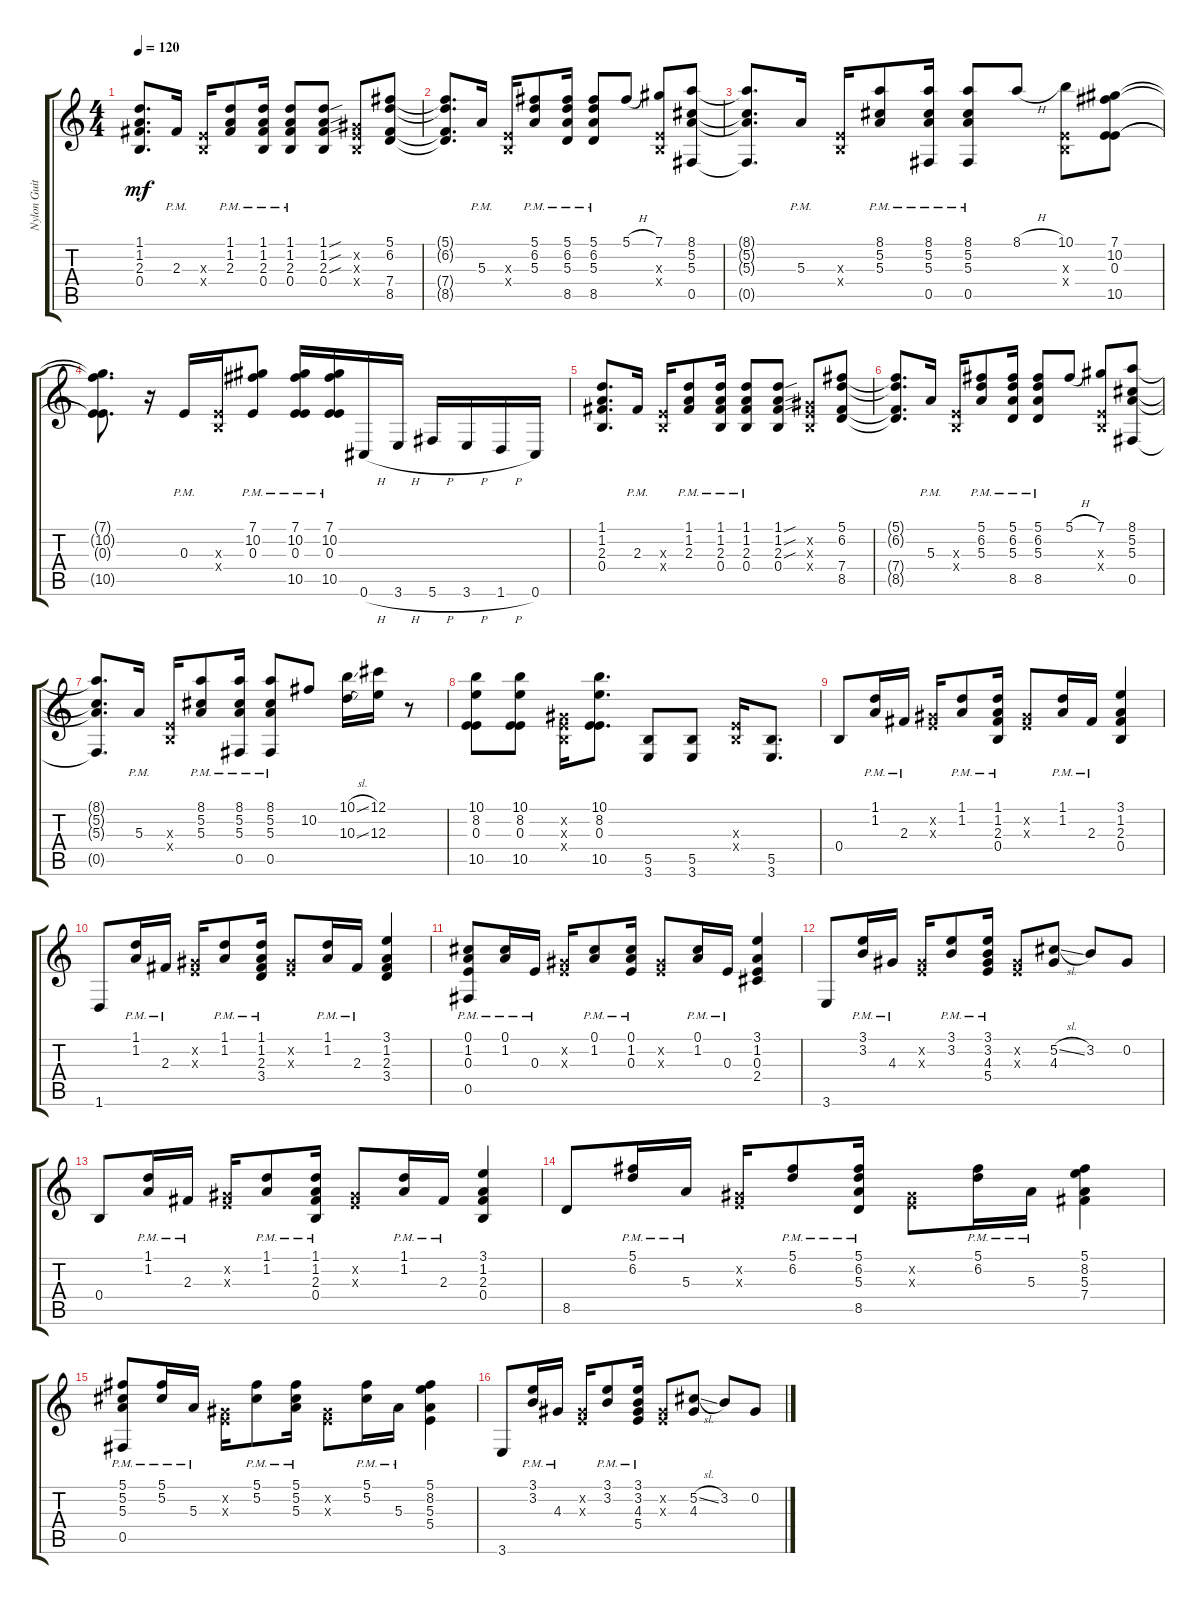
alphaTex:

\track ("Nylon Guitar" "Nylon Guit") {instrument acousticguitarnylon}
\staff {score tabs}
\tuning (Db4 Ab3 E3 B2 Gb2 Db2) {hide}
\ts (4 4)
\tempo 120
\clef g2
\ks c
(1.1 1.2 2.3 0.4).8{d dy mf} 2.3{pm}.16 (0.3{x} 0.4{x}).16 (1.1{pm} 1.2{pm} 2.3{pm}).8 (1.1{pm} 1.2{pm} 2.3{pm} 0.4{pm}).16 (1.1{pm} 1.2{pm} 2.3{pm} 0.4{pm}).8 (1.1{sou} 1.2{sou} 2.3{sou} 0.4).8 (0.2{x} 0.3{x} 0.4{x}).8 (5.1 6.2 7.4 8.5).8 |
(5.1{t} 6.2{t} 7.4{t} 8.5{t}).8{d} 5.3{pm}.16 (0.3{x} 0.4{x}).16 (5.1{pm} 6.2{pm} 5.3{pm}).8 (5.1{pm} 6.2{pm} 5.3{pm} 8.5{pm}).16 (5.1{pm} 6.2{pm} 5.3{pm} 8.5{pm}).8 5.1{h}.8 (7.1 0.3{x} 0.4{x}).8 (8.1 5.2 5.3 0.5).8 |
(8.1{t} 5.2{t} 5.3{t} 0.5{t}).8{d} 5.3{pm}.16 (0.3{x} 0.4{x}).16 (8.1{pm} 5.2{pm} 5.3{pm}).8 (8.1 5.2{pm} 5.3{pm} 0.5{pm}).16 (8.1{pm} 5.2{pm} 5.3{pm} 0.5{pm}).8 8.1{h}.8 (10.1 0.3{x} 0.4{x}).8 (7.1 10.2 0.3 10.5).8 |
(7.1{t} 10.2{t} 0.3{t} 10.5{t}).8{d} r.16 0.3{pm}.16 (0.3{x} 0.4{x}).16 (7.1{pm} 10.2{pm} 0.3{pm}).8 (7.1{pm} 10.2{pm} 0.3{pm} 10.5{pm}).16 (7.1{pm} 10.2{pm} 0.3{pm} 10.5{pm}).16 0.6{h}.16 3.6{h}.16 5.6{h}.16 3.6{h}.16 1.6{h}.16 0.6.16 |
(1.1 1.2 2.3 0.4).8{d} 2.3{pm}.16 (0.3{x} 0.4{x}).16 (1.1{pm} 1.2{pm} 2.3{pm}).8 (1.1{pm} 1.2{pm} 2.3{pm} 0.4{pm}).16 (1.1{pm} 1.2{pm} 2.3{pm} 0.4{pm}).8 (1.1{sou} 1.2{sou} 2.3{sou} 0.4).8 (0.2{x} 0.3{x} 0.4{x}).8 (5.1 6.2 7.4 8.5).8 |
(5.1{t} 6.2{t} 7.4{t} 8.5{t}).8{d} 5.3{pm}.16 (0.3{x} 0.4{x}).16 (5.1{pm} 6.2{pm} 5.3{pm}).8 (5.1{pm} 6.2{pm} 5.3{pm} 8.5{pm}).16 (5.1{pm} 6.2{pm} 5.3{pm} 8.5{pm}).8 5.1{h}.8 (7.1 0.3{x} 0.4{x}).8 (8.1 5.2 5.3 0.5).8 |
(8.1{t} 5.2{t} 5.3{t} 0.5{t}).8{d} 5.3{pm}.16 (0.3{x} 0.4{x}).16 (8.1{pm} 5.2{pm} 5.3{pm}).8 (8.1 5.2{pm} 5.3{pm} 0.5{pm}).16 (8.1{pm} 5.2{pm} 5.3{pm} 0.5{pm}).8 10.2.8 (10.1{sl} 10.3{sl}).16 (12.1 12.3).16 r.8 |
(10.1 8.2 0.3 10.5).8 (10.1 8.2 0.3 10.5).8 (0.2{x} 0.3{x} 0.4{x}).16 (10.1 8.2 0.3 10.5).8{d} (5.5 3.6).8 (5.5 3.6).8 (0.3{x} 0.4{x}).16 (5.5 3.6).8{d} |
0.4.8 (1.1{pm} 1.2{pm}).16 2.3{pm}.16 (0.2{x} 0.3{x}).16 (1.1{pm} 1.2{pm}).8 (1.1{pm} 1.2{pm} 2.3{pm} 0.4{pm}).16 (0.2{x} 0.3{x}).8 (1.1{pm} 1.2{pm}).16 2.3{pm}.16 (3.1 1.2 2.3 0.4).4 |
1.6.8 (1.1{pm} 1.2{pm}).16 2.3{pm}.16 (0.2{x} 0.3{x}).16 (1.1{pm} 1.2{pm}).8 (1.1{pm} 1.2{pm} 2.3{pm} 3.4{pm}).16 (0.2{x} 0.3{x}).8 (1.1{pm} 1.2{pm}).16 2.3{pm}.16 (3.1 1.2 2.3 3.4).4 |
(0.1{pm} 1.2 0.3 0.5).8 (0.1{pm} 1.2{pm}).16 0.3{pm}.16 (0.2{x} 0.3{x}).16 (0.1{pm} 1.2{pm}).8 (0.1{pm} 1.2{pm} 0.3{pm}).16 (0.2{x} 0.3{x}).8 (0.1{pm} 1.2{pm}).16 0.3{pm}.16 (3.1 1.2 0.3 2.4).4 |
3.6.8 (3.1{pm} 3.2{pm}).16 4.3{pm}.16 (0.2{x} 0.3{x}).16 (3.1{pm} 3.2{pm}).8 (3.1{pm} 3.2{pm} 4.3{pm} 5.4{pm}).16 (0.2{x} 0.3{x}).8 (5.2{sl} 4.3).8 3.2.8 0.2.8 |
0.4.8 (1.1{pm} 1.2{pm}).16 2.3{pm}.16 (0.2{x} 0.3{x}).16 (1.1{pm} 1.2{pm}).8 (1.1{pm} 1.2{pm} 2.3{pm} 0.4{pm}).16 (0.2{x} 0.3{x}).8 (1.1{pm} 1.2{pm}).16 2.3{pm}.16 (3.1 1.2 2.3 0.4).4 |
8.5.8 (5.1{pm} 6.2{pm}).16 5.3{pm}.16 (0.2{x} 0.3{x}).16 (5.1{pm} 6.2{pm}).8 (5.1{pm} 6.2{pm} 5.3{pm} 8.5{pm}).16 (0.2{x} 0.3{x}).8 (5.1{pm} 6.2{pm}).16 5.3{pm}.16 (5.1 8.2 5.3 7.4).4 |
(5.1{pm} 5.2 5.3 0.5).8 (5.1{pm} 5.2{pm}).16 5.3{pm}.16 (0.2{x} 0.3{x}).16 (5.1{pm} 5.2{pm}).8 (5.1{pm} 5.2{pm} 5.3{pm}).16 (0.2{x} 0.3{x}).8 (5.1{pm} 5.2{pm}).16 5.3{pm}.16 (5.1 8.2 5.3 5.4).4 |
3.6.8 (3.1{pm} 3.2{pm}).16 4.3{pm}.16 (0.2{x} 0.3{x}).16 (3.1{pm} 3.2{pm}).8 (3.1{pm} 3.2{pm} 4.3{pm} 5.4{pm}).16 (0.2{x} 0.3{x}).8 (5.2{sl} 4.3).8 3.2.8 0.2.8
